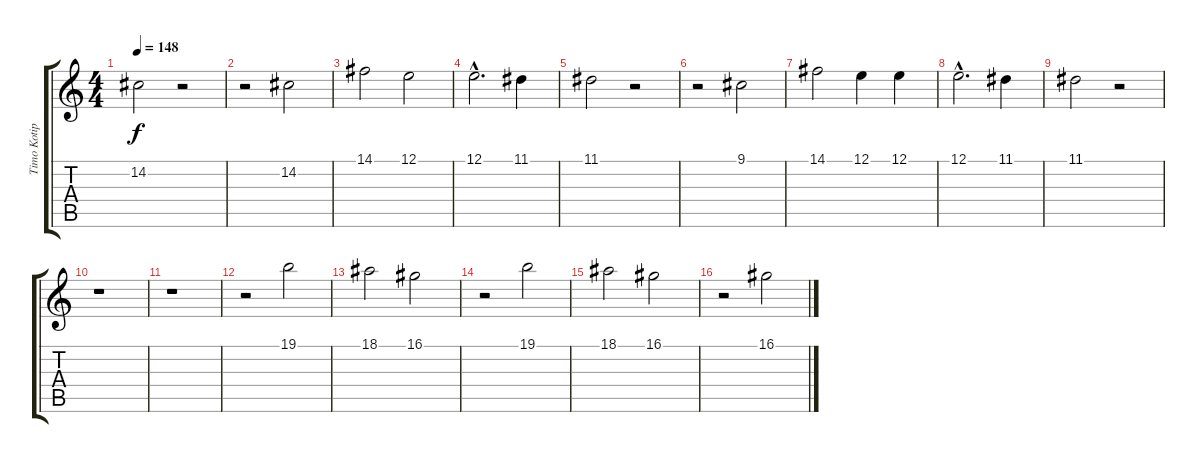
\track ("Timo Kotipelto" "Timo Kotip") {instrument lead3calliope}
\staff {score tabs}
\tuning (E4 B3 G3 D3 A2 E2) {hide}
\ts (4 4)
\tempo 148
\clef g2
\ks c
14.2.2{dy f} r.2 |
r.2 14.2.2 |
14.1.2 12.1.2 |
12.1{hac}.2{d} 11.1.4 |
11.1.2 r.2 |
r.2 9.1.2 |
14.1.2 12.1.4 12.1.4 |
12.1{hac}.2{d} 11.1.4 |
11.1.2 r.2 |
r.1 |
r.1 |
r.2 19.1.2 |
18.1.2 16.1.2 |
r.2 19.1.2 |
18.1.2 16.1.2 |
r.2 16.1.2
